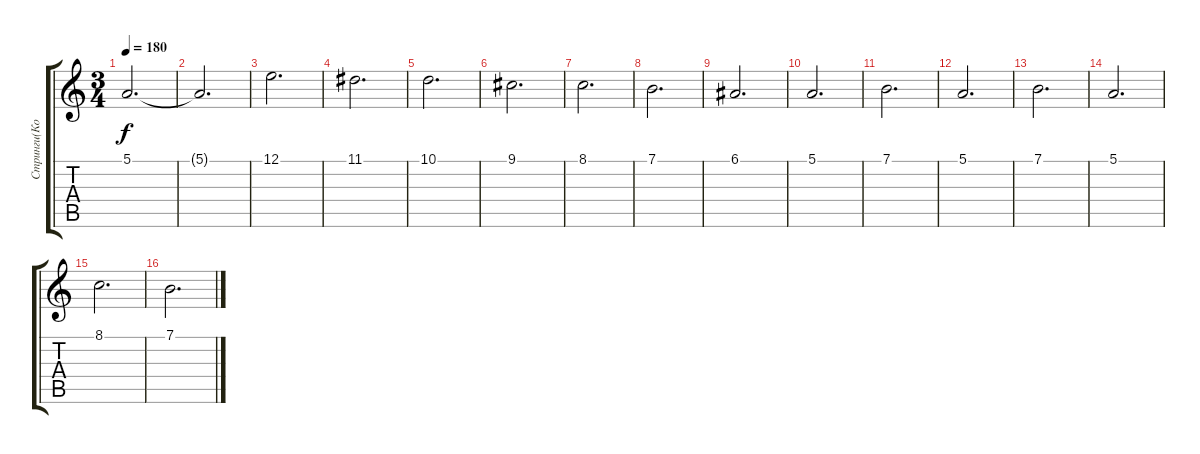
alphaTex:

\track ("Стринги(Козлов)" "Стринги(Ко") {instrument tremolostrings}
\staff {score tabs}
\tuning (E4 B3 G3 D3 A2 E2) {hide}
\ts (3 4)
\tempo 180
\clef g2
\ks c
5.1.2{d dy f} |
5.1{t}.2{d} |
12.1.2{d} |
11.1.2{d} |
10.1.2{d} |
9.1.2{d} |
8.1.2{d} |
7.1.2{d} |
6.1.2{d} |
5.1.2{d} |
7.1.2{d} |
5.1.2{d} |
7.1.2{d} |
5.1.2{d} |
8.1.2{d} |
7.1.2{d}
